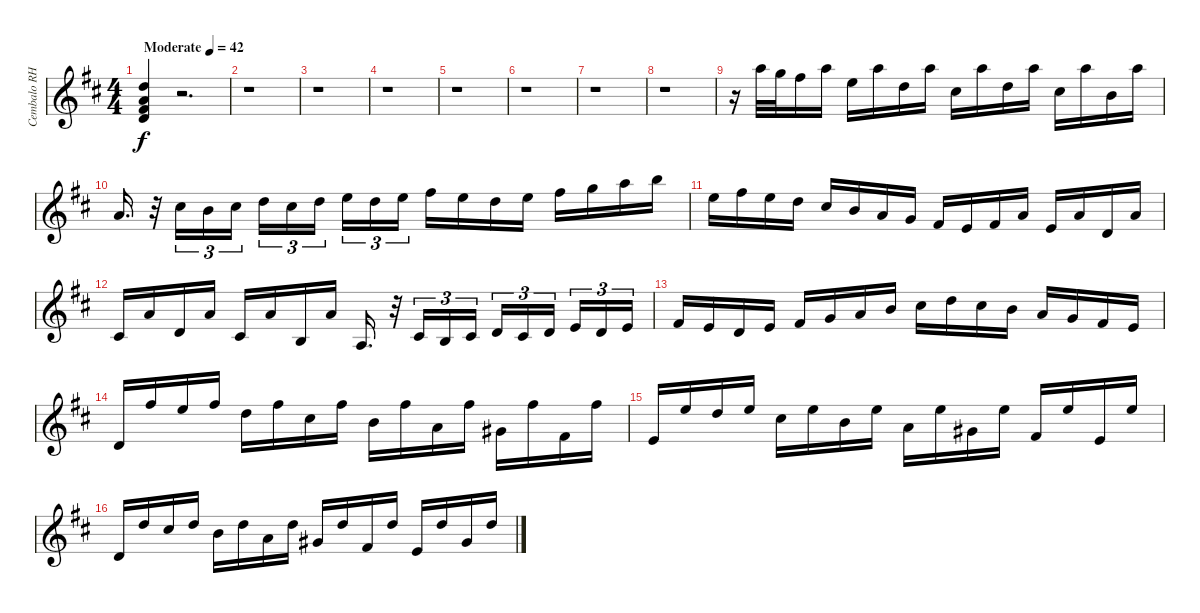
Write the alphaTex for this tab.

\track ("Cembalo RH" "Cembalo RH") {mute instrument acousticgrandpiano}
\staff {score}
\tuning (E4 B3 G3 D3 A2 E2) {hide}
\ts (4 4)
\tempo (42 "Moderate")
\clef g2
\ks d
(15.2 14.3 16.4 17.5).4{dy f instrument acousticgrandpiano} r.2{d} |
r.1 |
r.1 |
r.1 |
r.1 |
r.1 |
r.1 |
r.1 |
r.16 17.1.32 15.1.32 14.1.16 17.1.16 17.2.16 17.1.16 15.2.16 17.1.16 14.2.16 17.1.16 15.2.16 17.1.16 14.2.16 17.1.16 16.3.16 17.1.16 |
14.3.16{d} r.32 14.2.16{tu (3 2)} 12.2.16{tu (3 2)} 14.2.16{tu (3 2)} 15.2.16{tu (3 2)} 14.2.16{tu (3 2)} 15.2.16{tu (3 2) beam splitsecondary} 12.1.16{tu (3 2)} 10.1.16{tu (3 2)} 12.1.16{tu (3 2)} 14.1.16 12.1.16 10.1.16 12.1.16 14.1.16 15.1.16 17.1.16 19.1.16 |
17.2.16 19.2.16 17.2.16 19.3.16 18.3.16 16.3.16 14.3.16 12.3.16 11.3.16 9.3.16 11.3.16 10.2.16 9.3.16 10.2.16 7.3.16 5.1.16 |
6.3.16 5.1.16 3.2.16 5.1.16 2.2.16 5.1.16 0.2.16 5.1.16 2.3.16{d} r.32 2.2.16{tu (3 2)} 0.2.16{tu (3 2)} 2.2.16{tu (3 2)} 3.2.16{tu (3 2)} 2.2.16{tu (3 2)} 3.2.16{tu (3 2) beam splitsecondary} 0.1.16{tu (3 2)} 3.2.16{tu (3 2)} 0.1.16{tu (3 2)} |
2.1.16 0.1.16 3.2.16 0.1.16 2.1.16 3.1.16 5.1.16 7.1.16 9.1.16 10.1.16 9.1.16 7.1.16 5.1.16 3.1.16 2.1.16 0.1.16 |
3.2.16 14.1.16 12.1.16 14.1.16 15.2.16 14.1.16 14.2.16 14.1.16 12.2.16 14.1.16 14.3.16 14.1.16 13.3.16 14.1.16 11.3.16 14.1.16 |
14.4.16 12.1.16 10.1.16 12.1.16 9.1.16 12.1.16 12.2.16 12.1.16 10.2.16 12.1.16 9.2.16 12.1.16 11.3.16 12.1.16 9.3.16 12.1.16 |
12.4.16 10.1.16 9.1.16 10.1.16 7.1.16 10.1.16 10.2.16 10.1.16 9.2.16 10.1.16 11.3.16 10.1.16 9.3.16 10.1.16 9.2.16 10.1.16
